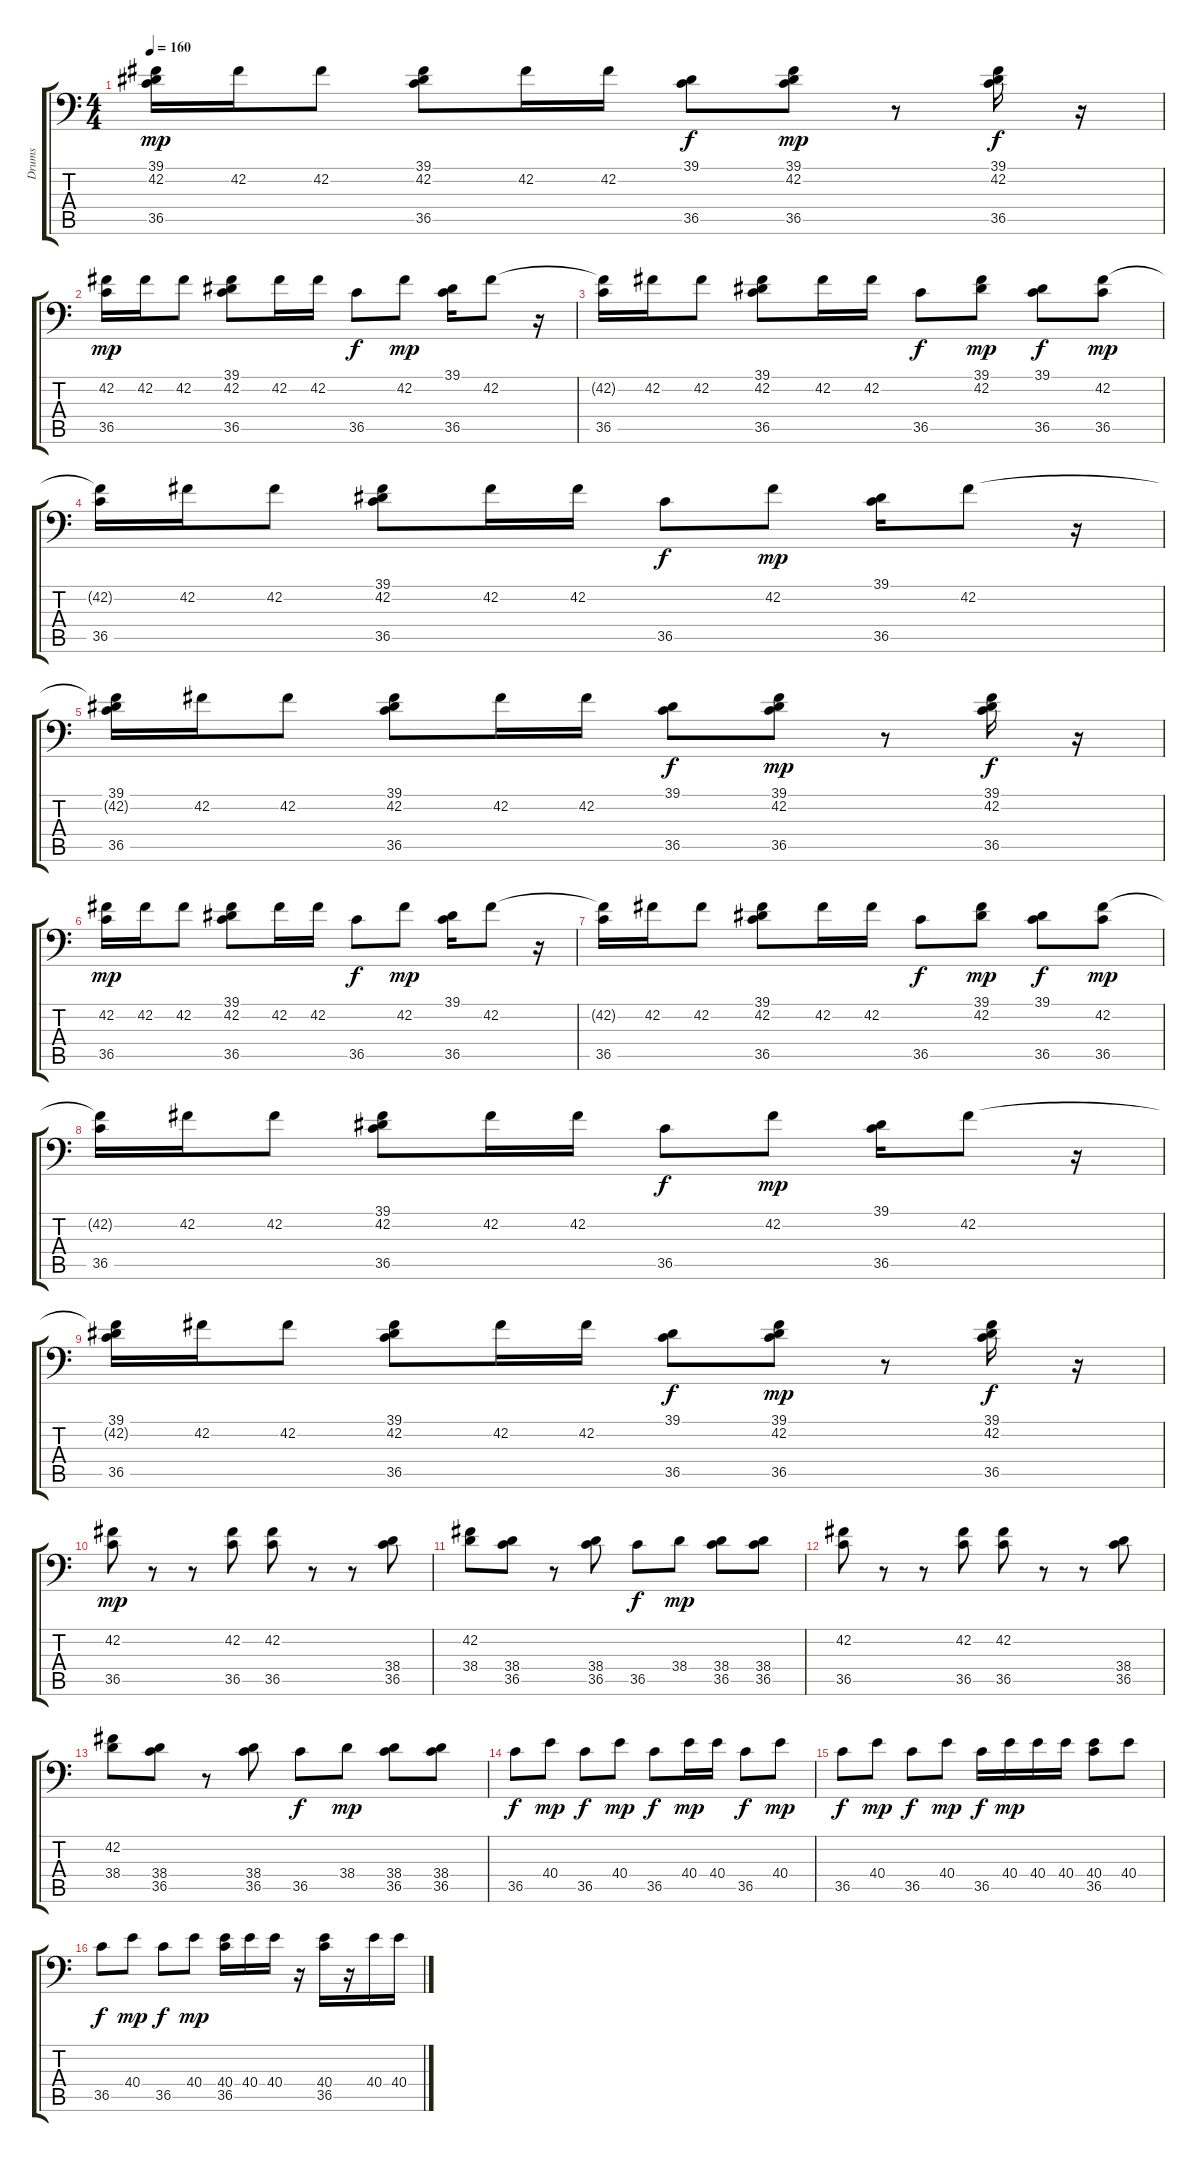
\track ("Drums" "Drums") {instrument acousticgrandpiano}
\staff {score tabs}
\tuning (C-1 C-1 C-1 C-1 C-1 C-1) {hide}
\ts (4 4)
\tempo 160
\clef f4
\ks c
(39.1 42.2{t} 36.5).16{dy mp} 42.2.16 42.2.8 (39.1 42.2 36.5).8 42.2.16 42.2.16 (39.1 36.5).8{dy f} (39.1 42.2 36.5).8{dy mp} r.8 (39.1 42.2 36.5).16{dy f} r.16 |
(42.2 36.5).16{dy mp} 42.2.16 42.2.8 (39.1 42.2 36.5).8 42.2.16 42.2.16 36.5.8{dy f} 42.2.8{dy mp} (39.1 36.5).16 42.2.8 r.16 |
(42.2{t} 36.5).16 42.2.16 42.2.8 (39.1 42.2 36.5).8 42.2.16 42.2.16 36.5.8{dy f} (39.1 42.2).8{dy mp} (39.1 36.5).8{dy f} (42.2 36.5).8{dy mp} |
(42.2{t} 36.5).16 42.2.16 42.2.8 (39.1 42.2 36.5).8 42.2.16 42.2.16 36.5.8{dy f} 42.2.8{dy mp} (39.1 36.5).16 42.2.8 r.16 |
(39.1 42.2{t} 36.5).16 42.2.16 42.2.8 (39.1 42.2 36.5).8 42.2.16 42.2.16 (39.1 36.5).8{dy f} (39.1 42.2 36.5).8{dy mp} r.8 (39.1 42.2 36.5).16{dy f} r.16 |
(42.2 36.5).16{dy mp} 42.2.16 42.2.8 (39.1 42.2 36.5).8 42.2.16 42.2.16 36.5.8{dy f} 42.2.8{dy mp} (39.1 36.5).16 42.2.8 r.16 |
(42.2{t} 36.5).16 42.2.16 42.2.8 (39.1 42.2 36.5).8 42.2.16 42.2.16 36.5.8{dy f} (39.1 42.2).8{dy mp} (39.1 36.5).8{dy f} (42.2 36.5).8{dy mp} |
(42.2{t} 36.5).16 42.2.16 42.2.8 (39.1 42.2 36.5).8 42.2.16 42.2.16 36.5.8{dy f} 42.2.8{dy mp} (39.1 36.5).16 42.2.8 r.16 |
(39.1 42.2{t} 36.5).16 42.2.16 42.2.8 (39.1 42.2 36.5).8 42.2.16 42.2.16 (39.1 36.5).8{dy f} (39.1 42.2 36.5).8{dy mp} r.8 (39.1 42.2 36.5).16{dy f} r.16 |
(42.2 36.5).8{dy mp} r.8 r.8 (42.2 36.5).8 (42.2 36.5).8 r.8 r.8 (38.4 36.5).8 |
(42.2 38.4).8 (38.4 36.5).8 r.8 (38.4 36.5).8 36.5.8{dy f} 38.4.8{dy mp} (38.4 36.5).8 (38.4 36.5).8 |
(42.2 36.5).8 r.8 r.8 (42.2 36.5).8 (42.2 36.5).8 r.8 r.8 (38.4 36.5).8 |
(42.2 38.4).8 (38.4 36.5).8 r.8 (38.4 36.5).8 36.5.8{dy f} 38.4.8{dy mp} (38.4 36.5).8 (38.4 36.5).8 |
36.5.8{dy f} 40.4.8{dy mp} 36.5.8{dy f} 40.4.8{dy mp} 36.5.8{dy f} 40.4.16{dy mp} 40.4.16 36.5.8{dy f} 40.4.8{dy mp} |
36.5.8{dy f} 40.4.8{dy mp} 36.5.8{dy f} 40.4.8{dy mp} 36.5.16{dy f} 40.4.16{dy mp} 40.4.16 40.4.16 (40.4 36.5).8 40.4.8 |
36.5.8{dy f} 40.4.8{dy mp} 36.5.8{dy f} 40.4.8{dy mp} (40.4 36.5).16 40.4.16 40.4.16 r.16 (40.4 36.5).16 r.16 40.4.16 40.4.16
